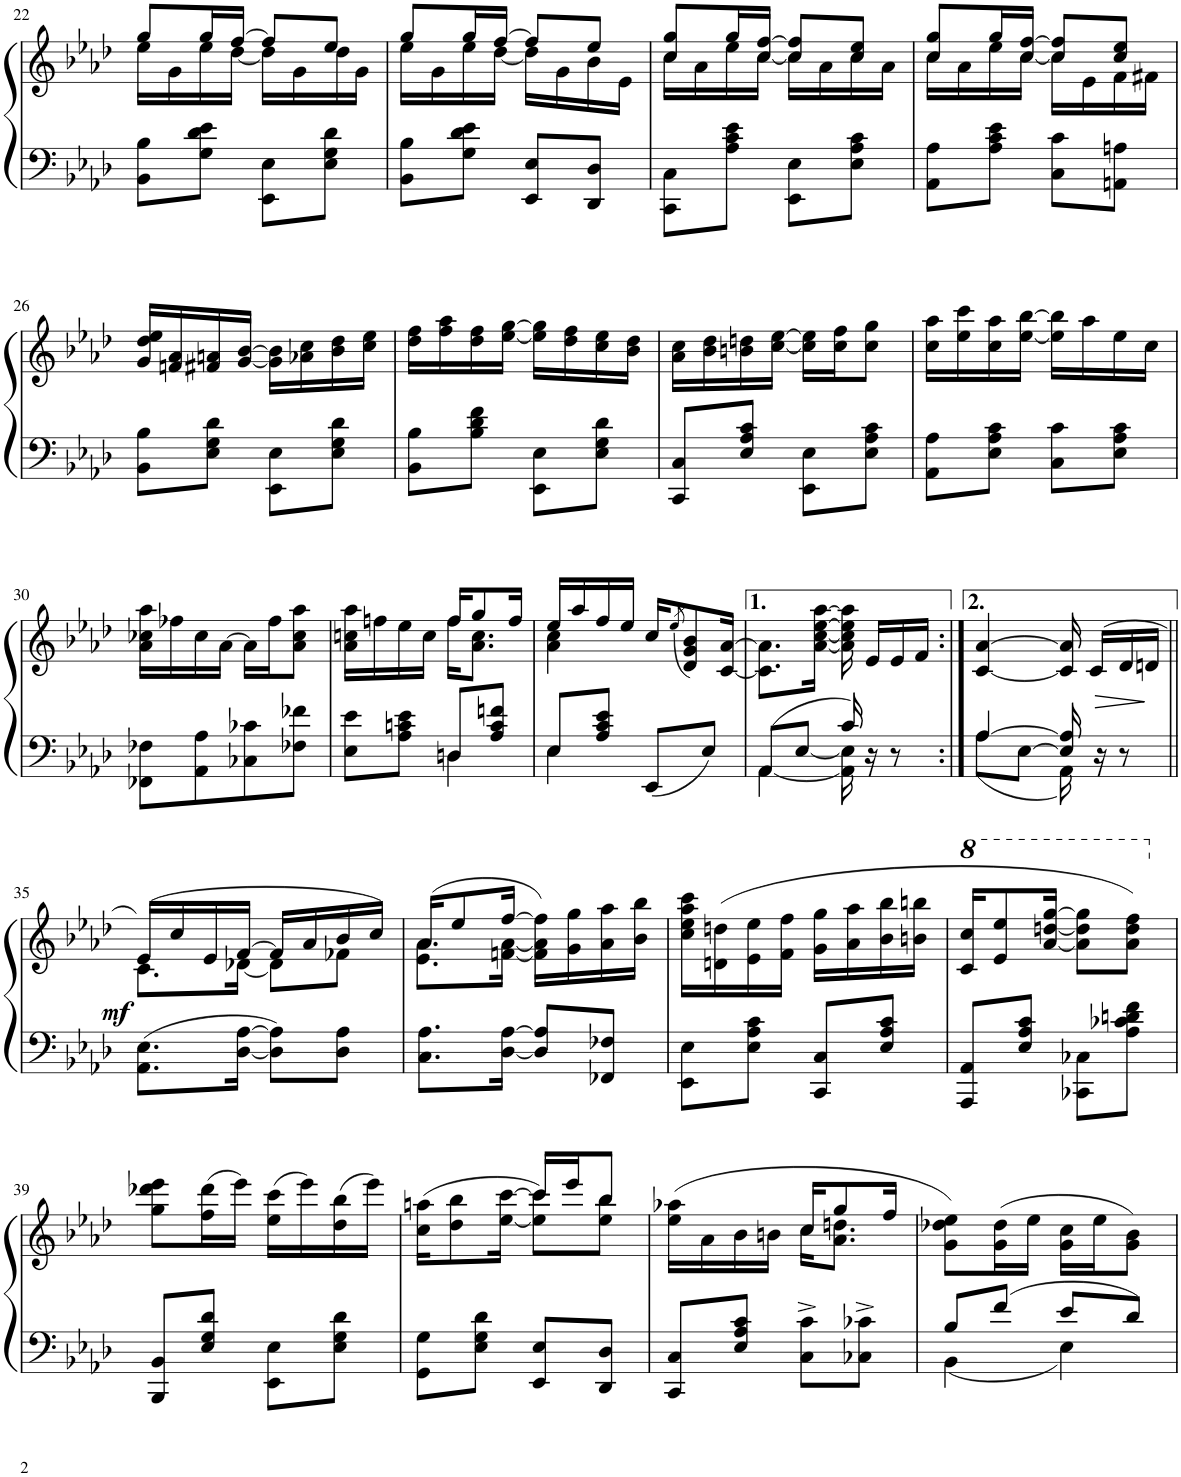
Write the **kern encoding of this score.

**kern	**kern	**dynam
*part1	*part1	*part1
*staff2	*staff1	*staff1/2
*I"Piano	*	*
*I'Pno.	*	*
!!LO:PB:g=z
*clefF4	*clefG2	*
*k[b-e-a-d-]	*k[b-e-a-d-]	*
*M2/4	*M2/4	*
=22	=22	=22
*	*^	*
8BB-\ 8B-\L	8gg/L	16ee-\LL	.
.	.	16g\	.
8G\ 8d-\ 8e-\J	16gg/L	16ee-\	.
.	[16ff/JJ	[16dd-\JJ	.
8EE-\ 8E-\L	8ff/L]	16dd-\LL]	.
.	.	16g\	.
8E-\ 8G\ 8d-\J	8ee-/J	16dd-\	.
.	.	16g\JJ	.
=23	=23	=23	=23
8BB-\ 8B-\L	8gg/L	16ee-\LL	.
.	.	16g\	.
8G\ 8d-\ 8e-\J	16gg/L	16ee-\	.
.	[16ff/JJ	[16dd-\JJ	.
8EE-/ 8E-/L	8ff/L]	16dd-\LL]	.
.	.	16g\	.
8DD-/ 8D-/J	8ee-/J	16b-\	.
.	.	16e-\JJ	.
=24	=24	=24	=24
8CC\ 8C\L	8cc/ 8gg/L	16cc\LL	.
.	.	16a-\	.
8A-\ 8c\ 8e-\J	16gg/L	16ee-\	.
.	[<16cc/ [16ff/JJ	16cc\JJ	.
8EE-\ 8E-\L	8cc/] 8ff/]L	16cc\LL	.
.	.	16a-\	.
8E-\ 8A-\ 8c\J	8cc/ 8ee-/J	16cc\	.
.	.	16a-\JJ	.
=25	=25	=25	=25
8AA-\ 8A-\L	8cc/ 8gg/L	16cc\LL	.
.	.	16a-\	.
8A-\ 8c\ 8e-\J	16gg/L	16ee-\	.
.	[<16cc/ [16ff/JJ	16cc\JJ	.
8C\ 8c\L	8cc/] 8ff/]L	16cc\LL	.
.	.	16e-\	.
8AAn\ 8An\J	8cc/ 8ee-/J	16f\	.
.	.	16f#X\JJ	.
*	*v	*v	*
!!LO:LB:g=z
=26	=26	=26
8BB-\ 8B-\L	16g/ 16dd-/ 16ee-/LL	.
.	16fn/ 16a-/	.
8E-\ 8G\ 8d-\J	16f#X/ 16an/	.
.	[16g/ [16b-/JJ	.
8EE-\ 8E-\L	16g\] 16b-\]LL	.
.	16a-X\ 16cc\	.
8E-\ 8G\ 8d-\J	16b-\ 16dd-\	.
.	16cc\ 16ee-\JJ	.
=27	=27	=27
8BB-\ 8B-\L	16dd-\ 16ff\LL	.
.	16ff\ 16aa-\	.
8B-\ 8d-\ 8f\J	16dd-\ 16ff\	.
.	[16ee-\ [16gg\JJ	.
8EE-\ 8E-\L	16ee-\] 16gg\]LL	.
.	16dd-\ 16ff\	.
8E-\ 8G\ 8d-\J	16cc\ 16ee-\	.
.	16b-\ 16dd-\JJ	.
=28	=28	=28
8CC/ 8C/L	16a-\ 16cc\LL	.
.	16b-\ 16dd-\	.
8E-/ 8A-/ 8c/J	16bn\ 16ddn\	.
.	[16cc\ [16ee-\JJ	.
8EE-\ 8E-\L	16cc\] 16ee-\]LL	.
.	16cc\ 16ff\J	.
8E-\ 8A-\ 8c\J	8cc\ 8gg\J	.
=29	=29	=29
8AA-\ 8A-\L	16cc\ 16aa-\LL	.
.	16ee-\ 16ccc\	.
8E-\ 8A-\ 8c\J	16cc\ 16aa-\	.
.	[16ee-\ [16bb-\JJ	.
8C\ 8c\L	16ee-\] 16bb-\]LL	.
.	16aa-\	.
8E-\ 8A-\ 8c\J	16ee-\	.
.	16cc\JJ	.
!!LO:LB:g=z
=30	=30	=30
8FF-X\ 8F-X\L	16a-\ 16cc-X\ 16aa-\LL	.
.	16ff-X\	.
8AA-\ 8A-\	16cc-\	.
.	[16a-\JJ	.
8C-X\ 8c-X\	16a-\LL]	.
.	16ff-\J	.
8F-X\ 8f-X\J	8a-\ 8cc-\ 8aa-\J	.
=31	=31	=31
*^	*^	*
8E-\ 8e-\L	4ryy	16a-\ 16ccn\ 16aa-\LL	4ryy	.
.	.	16ffn\	.	.
8A-\ 8cn\ 8e-\J	.	16ee-\	.	.
.	.	16cc\JJ	.	.
8Dn/L	4D\	16ff/KL	16ff\KL	.
.	.	8gg/	8.a-\ 8.cc\J	.
8A-/ 8c/ 8fn/J	.	.	.	.
.	.	16ff/Jk	.	.
=32	=32	=32	=32	=32
8E-/L	4E-\	16ee-/LL	4a-\ 4cc\	.
.	.	16aa-/	.	.
8A-/ 8c/ 8e-/J	.	16ff/	.	.
.	.	16ee-/JJ	.	.
8EE-/L	4ryy	16cc/KL	4ryy	.
.	.	(8qee-/	.	.
.	.	8d-/ 8g/ 8b-/)	.	.
8E-/J	.	.	.	.
.	.	[<16c/ [16a-/Jk	.	.
*	*	*v	*v	*
=33	=33	=33	=33
8AA-/L	[4AA-\	8.c\] 8.a-\]L	.
[<8E-/J	.	.	.
.	.	[16a-\ [<16cc\ [16ee-\ [16aa-\Jk	.
16c/	16AA-\] 16E-\]	16a-\] 16cc\] 16ee-\] 16aa-\]	.
16r	8.ryy	16e-/LL	.
8r	.	16e-/	.
.	.	16f/JJ	.
=34:|!	=34:|!	=34:|!	=34:|!
.	.	[4qc [4qa-	.
[4A-/	8A-\L	4c/_ 4a-/_	.
.	[>8E-\J	.	.
16E-/] 16A-/]	16AA-\	16c/] 16a-/]	.
!	!	!	!LO:HP:b
16r	8.ryy	(16c/LL	>
8r	.	16d-/	.
.	.	16dn/JJ	.
*v	*v	*	*
.	.	]
!!LO:LB:g=z
=35||	=35||	=35||
*	*^	*
!	!	!	!LO:DY:b
8.AA-\ 8.E-\L	(16e-/LL)	8.c\L	mf
.	16cc/	.	.
.	16e-/	.	.
[16D-\ [16A-\Jk	[16f/JJ	[16d-X\Jk	.
8D-\] 8A-\]L	16f/LL]	8d-\L]	.
.	16a-/	.	.
8D-\ 8A-\J	16b-/	8f-X\J	.
.	16cc/JJ)	.	.
=36	=36	=36	=36
8.C\ 8.A-\L	(16a-/KL	8.e-\ 8.a-\L	.
.	8ee-/	.	.
[16D-\ [16A-\Jk	[16ff/Jk	[16fn\ [16a-\Jk	.
8D-/] 8A-/]L	16f\] 16a-\] 16ff\]LL)	4ryy	.
.	16g\ 16gg\	.	.
8FF-X/ 8F-X/J	16a-\ 16aa-\	.	.
.	16b-\ 16bb-\JJ	.	.
*	*v	*v	*
=37	=37	=37
8EE-\ 8E-\L	16cc\ 16ee-\ 16aa-\ 16ccc\LL	.
.	(16dn\ 16ddn\	.
8E-\ 8A-\ 8c\J	16e-\ 16ee-\	.
.	16f\ 16ff\JJ	.
8CC/ 8C/L	16g\ 16gg\LL	.
.	16a-\ 16aa-\	.
8E-/ 8A-/ 8c/J	16b-\ 16bb-\	.
.	16bn\ 16bbn\JJ	.
=38	=38	=38
*	*8va	*
8AAA-/ 8AA-/L	16cc/ 16ccc/KL	.
.	8ee-/ 8eee-/	.
8E-/ 8A-/ 8c/J	.	.
.	[16aa-/ [16dddn/ [16ggg/Jk	.
8CC-X\ 8C-X\L	8aa-\] 8ddd\] 8ggg\]L	.
8A-\ 8c-X\ 8dn\ 8f\J	8aa-\ 8ddd\ 8fff\J)	.
!!LO:LB:g=z
=39	=39	=39
*	*X8va	*
8BBB-/ 8BB-/L	8gg\ 8ddd-X\ 8eee-\L	.
8E-/ 8G/ 8d-/J	(16ff\ 16ddd-\L	.
.	16eee-\JJ)	.
8EE-\ 8E-\L	(16ee-\ 16ccc\LL	.
.	16eee-\)	.
8E-\ 8G\ 8d-\J	(16dd-\ 16bb-\	.
.	16eee-\JJ)	.
=40	=40	=40
*	*^	*
8GG\ 8G\L	(16cc\ 16aan\KL	4ryy	.
.	8dd-\ 8bb-\	.	.
8E-\ 8G\ 8d-\J	.	.	.
.	[16ee-\ [>16ccc\Jk	.	.
8EE-/ 8E-/L	16ccc/LL)	8ee-\] 8ccc\]L	.
.	16eee-/J	.	.
8DD-/ 8D-/J	8bb-/J	8ee-\ 8bb-\J	.
=41	=41	=41	=41
8CC/ 8C/L	(16ee-\ 16aa-X\LL	4ryy	.
.	16a-\	.	.
8E-/ 8A-/ 8c/J	16b-\	.	.
.	16bn\JJ	.	.
8C\^ 8c\^L	16cc/KL	16cc\KL	.
.	8gg/	8.a-\ 8.ddn\J	.
8C-X\^ 8c-X\^J	.	.	.
.	16ff/Jk	.	.
*	*v	*v	*
=42	=42	=42
*^	*	*
8B-/L	4BB-\	8g\ 8dd-X\ 8ee-\L)	.
8f/J	.	(16g\ 16dd-\L	.
.	.	16ee-\JJ	.
8e-/L	4E-\	16g\ 16cc\LL	.
.	.	16ee-\J	.
8d-/J	.	8g\ 8b-\J)	.
*v	*v	*	*
=	=	=
*-	*-	*-
